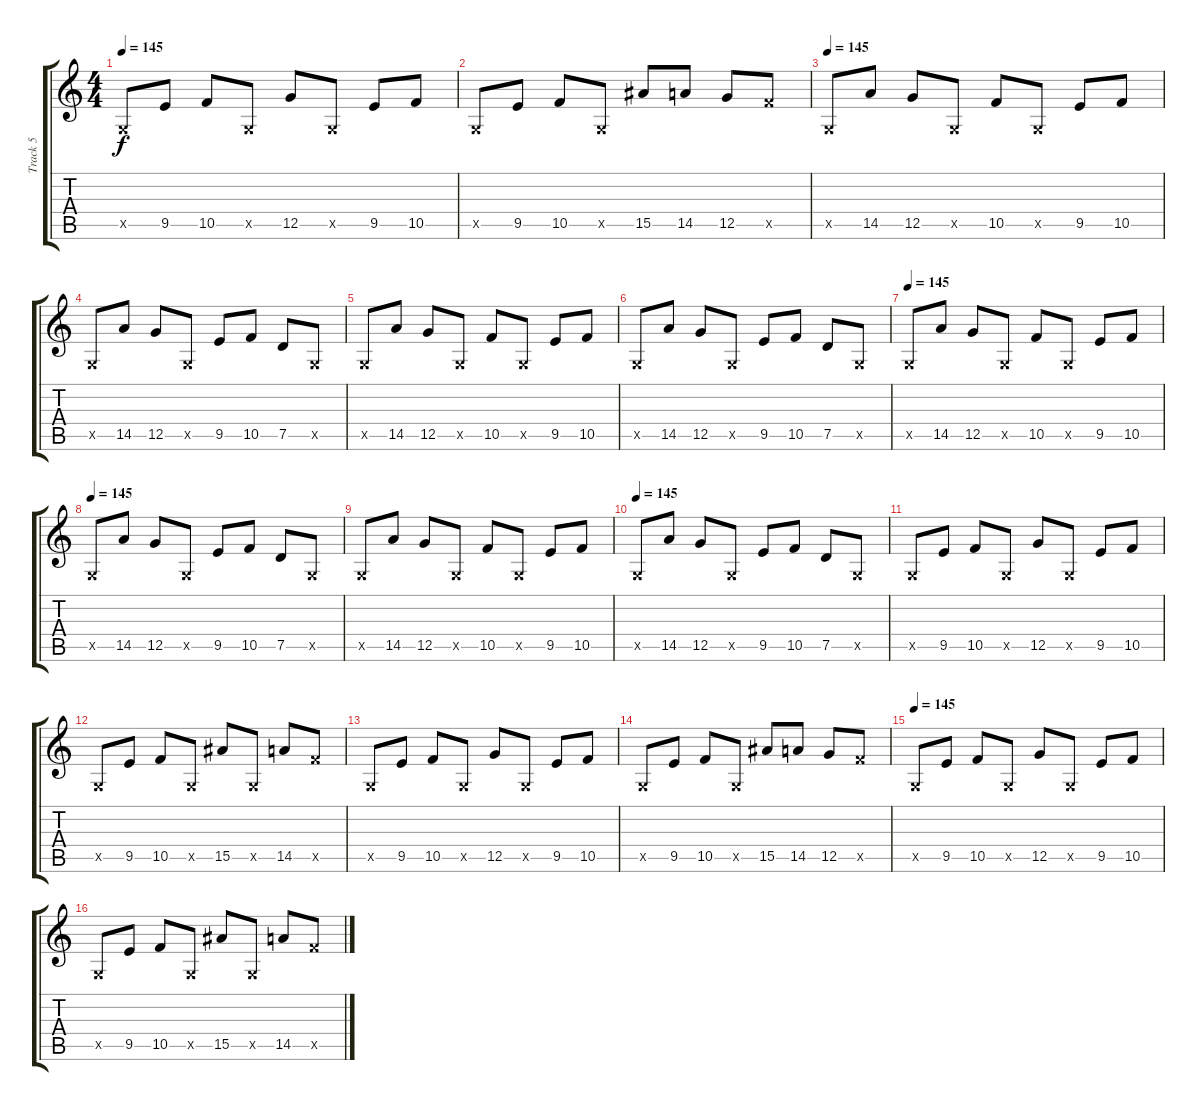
\track ("Track 5" "Track 5") {instrument distortionguitar}
\staff {score tabs}
\tuning (D4 A3 F3 C3 G2 D2) {hide}
\ts (4 4)
\tempo 145
\clef g2
\ks c
0.5{x}.8{dy f} 9.5.8 10.5.8 0.5{x}.8 12.5.8 0.5{x}.8 9.5.8 10.5.8 |
0.5{x}.8 9.5.8 10.5.8 0.5{x}.8 15.5.8 14.5.8 12.5.8 10.5{x}.8 |
\tempo 145
0.5{x}.8 14.5.8 12.5.8 0.5{x}.8 10.5.8 0.5{x}.8 9.5.8 10.5.8 |
0.5{x}.8 14.5.8 12.5.8 0.5{x}.8 9.5.8 10.5.8 7.5.8 0.5{x}.8 |
0.5{x}.8 14.5.8 12.5.8 0.5{x}.8 10.5.8 0.5{x}.8 9.5.8 10.5.8 |
0.5{x}.8 14.5.8 12.5.8 0.5{x}.8 9.5.8 10.5.8 7.5.8 0.5{x}.8 |
\tempo 145
0.5{x}.8 14.5.8 12.5.8 0.5{x}.8 10.5.8 0.5{x}.8 9.5.8 10.5.8 |
\tempo 145
0.5{x}.8 14.5.8 12.5.8 0.5{x}.8 9.5.8 10.5.8 7.5.8 0.5{x}.8 |
0.5{x}.8 14.5.8 12.5.8 0.5{x}.8 10.5.8 0.5{x}.8 9.5.8 10.5.8 |
\tempo 145
0.5{x}.8 14.5.8 12.5.8 0.5{x}.8 9.5.8 10.5.8 7.5.8 0.5{x}.8 |
0.5{x}.8 9.5.8 10.5.8 0.5{x}.8 12.5.8 0.5{x}.8 9.5.8 10.5.8 |
0.5{x}.8 9.5.8 10.5.8 0.5{x}.8 15.5.8 0.5{x}.8 14.5.8 10.5{x}.8 |
0.5{x}.8 9.5.8 10.5.8 0.5{x}.8 12.5.8 0.5{x}.8 9.5.8 10.5.8 |
0.5{x}.8 9.5.8 10.5.8 0.5{x}.8 15.5.8 14.5.8 12.5.8 10.5{x}.8 |
\tempo 145
0.5{x}.8 9.5.8 10.5.8 0.5{x}.8 12.5.8 0.5{x}.8 9.5.8 10.5.8 |
0.5{x}.8 9.5.8 10.5.8 0.5{x}.8 15.5.8 0.5{x}.8 14.5.8 10.5{x}.8
